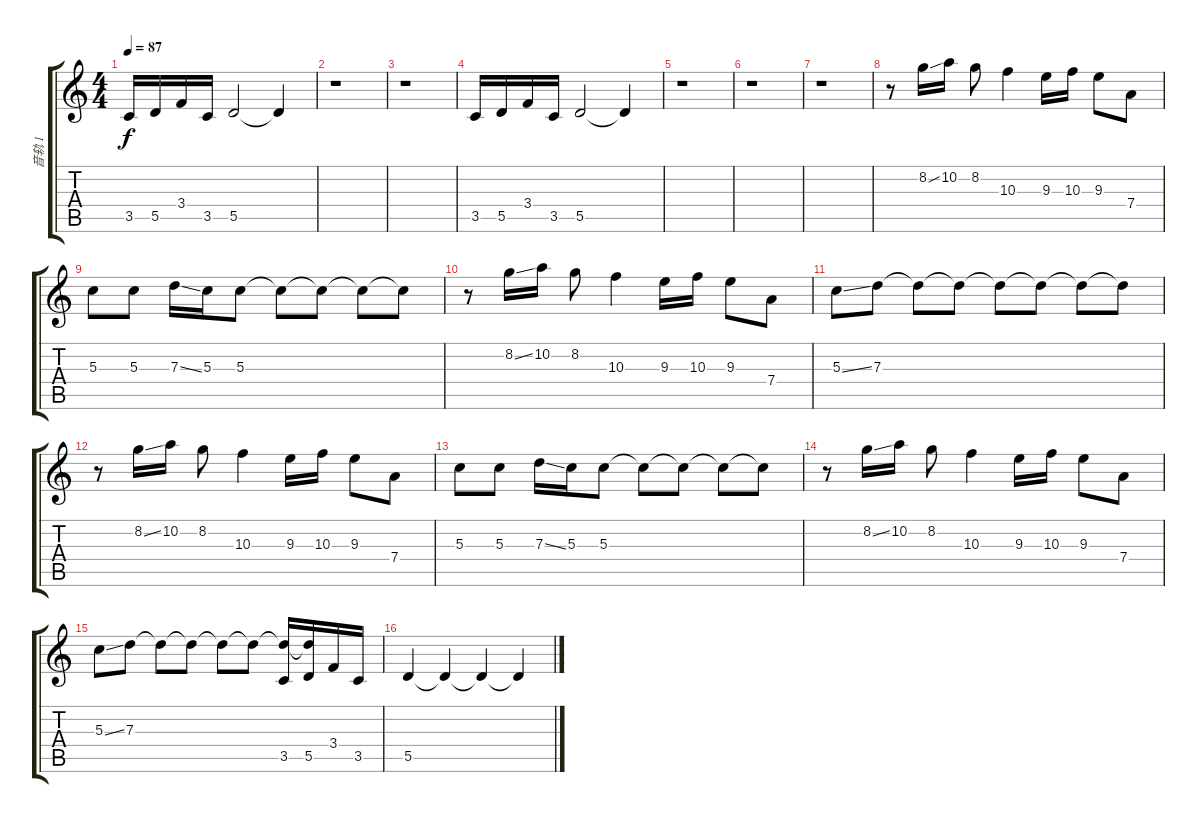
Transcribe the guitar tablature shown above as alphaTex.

\track ("音轨 1" "音轨 1") {instrument acousticguitarsteel}
\staff {score tabs}
\tuning (E4 B3 G3 D3 A2 E2) {hide}
\ts (4 4)
\tempo 87
\clef g2
\ks c
3.5.16{dy f instrument acousticguitarsteel} 5.5.16 3.4.16 3.5.16 5.5.2 5.5{t}.4 |
r.1 |
r.1 |
3.5.16 5.5.16 3.4.16 3.5.16 5.5.2 5.5{t}.4 |
r.1 |
r.1 |
r.1 |
r.8 8.2{ss}.16 10.2.16 8.2.8 10.3.4 9.3.16 10.3.16 9.3.8 7.4.8 |
5.3.8 5.3.8 7.3{ss}.16 5.3.16 5.3.8 5.3{t}.8 5.3{t}.8 5.3{t}.8 5.3{t}.8 |
r.8 8.2{ss}.16 10.2.16 8.2.8 10.3.4 9.3.16 10.3.16 9.3.8 7.4.8 |
5.3{ss}.8 7.3.8 7.3{t}.8 7.3{t}.8 7.3{t}.8 7.3{t}.8 7.3{t}.8 7.3{t}.8 |
r.8 8.2{ss}.16 10.2.16 8.2.8 10.3.4 9.3.16 10.3.16 9.3.8 7.4.8 |
5.3.8 5.3.8 7.3{ss}.16 5.3.16 5.3.8 5.3{t}.8 5.3{t}.8 5.3{t}.8 5.3{t}.8 |
r.8 8.2{ss}.16 10.2.16 8.2.8 10.3.4 9.3.16 10.3.16 9.3.8 7.4.8 |
5.3{ss}.8 7.3.8 7.3{t}.8 7.3{t}.8 7.3{t}.8 7.3{t}.8 (7.3{t} 3.5).16 (7.3{t} 5.5).16 3.4.16 3.5.16 |
5.5.4 5.5{t}.4 5.5{t}.4 5.5{t}.4
